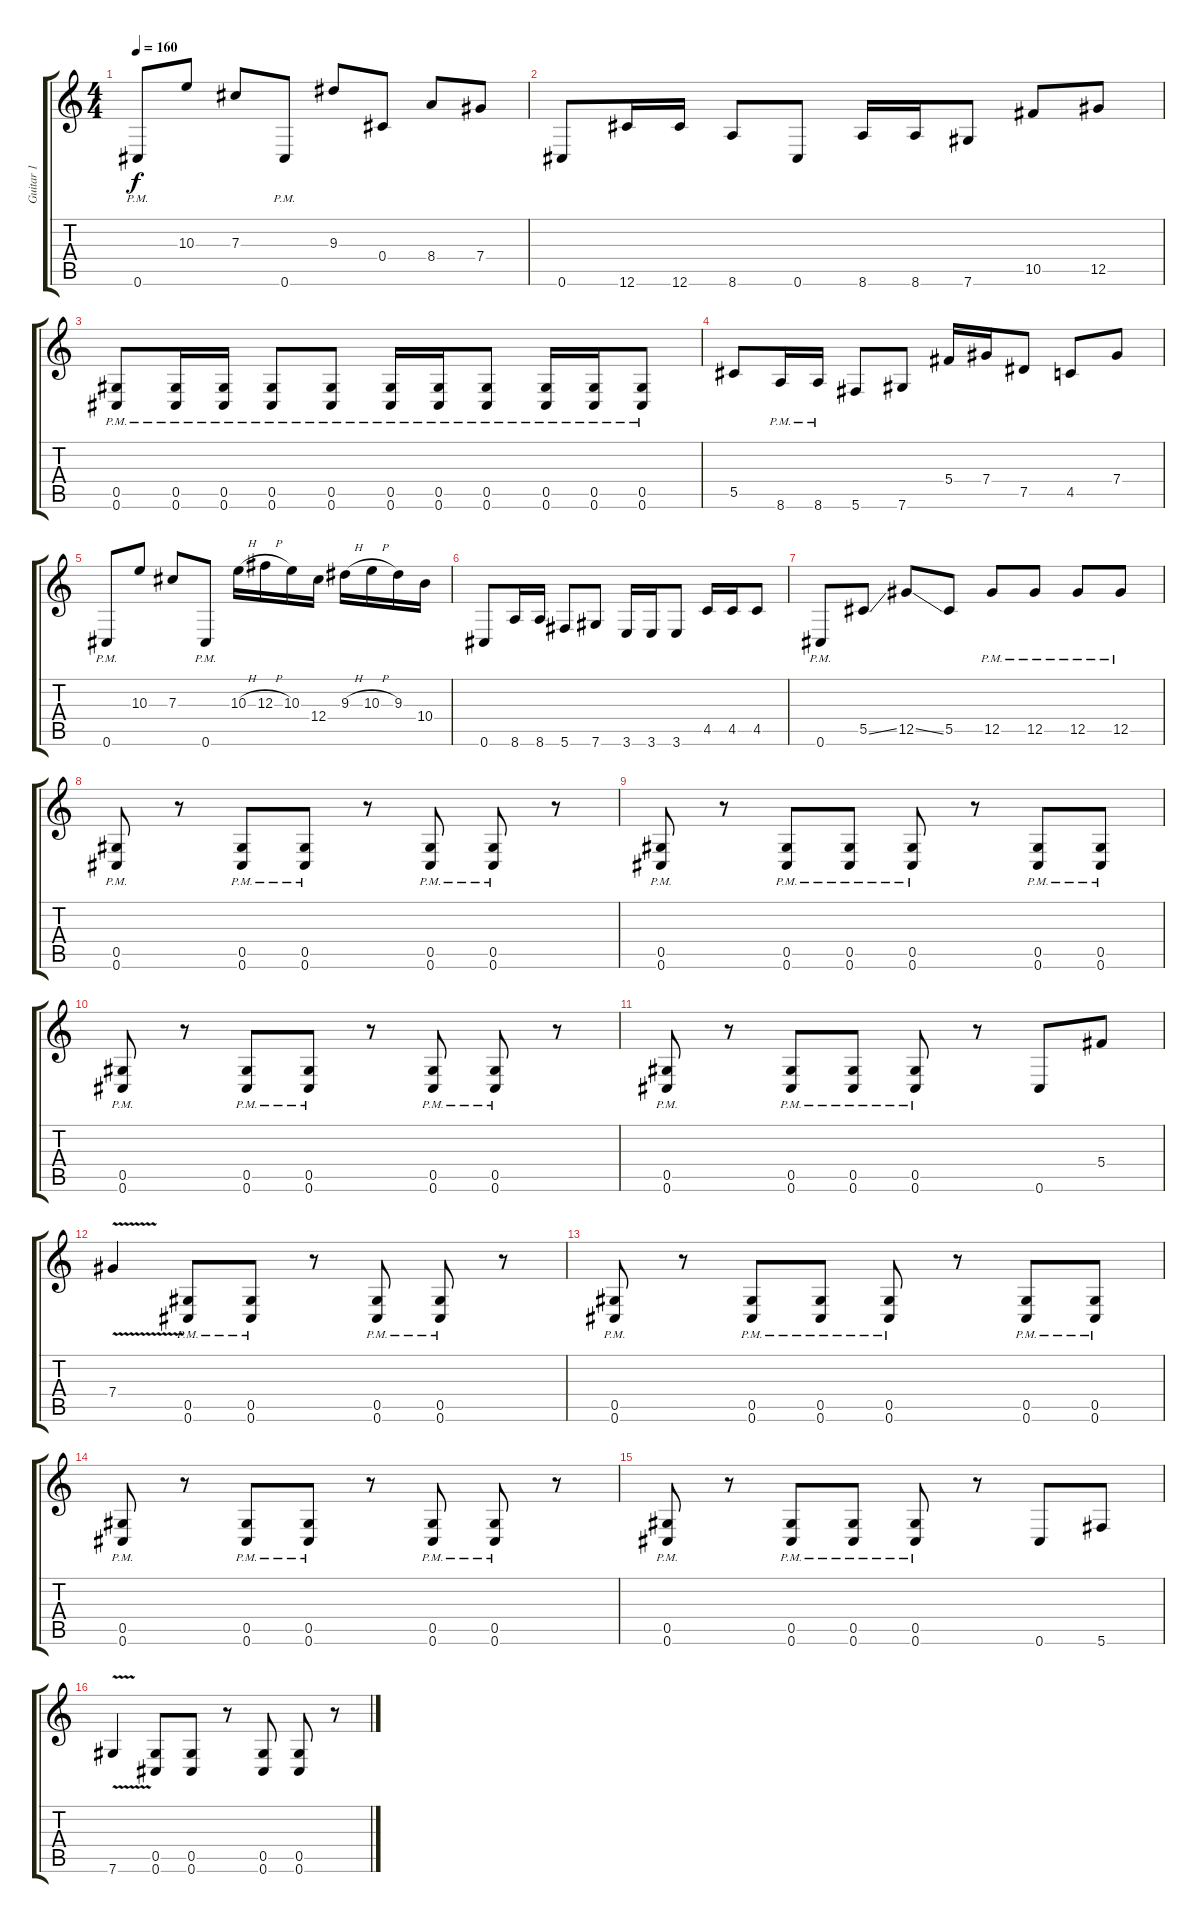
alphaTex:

\track ("Guitar 1" "Guitar 1") {instrument distortionguitar}
\staff {score tabs}
\tuning (Eb4 Bb3 Gb3 Db3 Ab2 Db2) {hide}
\ts (4 4)
\tempo 160
\clef g2
\ks c
0.6{pm}.8{dy f} 10.3.8 7.3.8 0.6{pm}.8 9.3.8 0.4.8 8.4.8 7.4.8 |
0.6.8 12.6.16 12.6.16 8.6.8 0.6.8 8.6.16 8.6.16 7.6.8 10.5.8 12.5.8 |
(0.5{pm} 0.6{pm}).8 (0.5{pm} 0.6{pm}).16 (0.5{pm} 0.6{pm}).16 (0.5{pm} 0.6{pm}).8 (0.5{pm} 0.6{pm}).8 (0.5{pm} 0.6{pm}).16 (0.5{pm} 0.6{pm}).16 (0.5{pm} 0.6{pm}).8 (0.5{pm} 0.6{pm}).16 (0.5{pm} 0.6{pm}).16 (0.5{pm} 0.6{pm}).8 |
5.5.8 8.6{pm}.16 8.6{pm}.16 5.6.8 7.6.8 5.4.16 7.4.16 7.5.8 4.5.8 7.4.8 |
0.6{pm}.8 10.3.8 7.3.8 0.6{pm}.8 10.3{h}.16 12.3{h}.16 10.3.16 12.4.16 9.3{h}.16 10.3{h}.16 9.3.16 10.4.16 |
0.6.8 8.6.16 8.6.16 5.6.8 7.6.8 3.6.16 3.6.16 3.6.8 4.5.16 4.5.16 4.5.8 |
0.6{pm}.8 5.5{ss}.8 12.5{ss}.8 5.5.8 12.5{pm}.8 12.5{pm}.8 12.5{pm}.8 12.5{pm}.8 |
(0.5{pm} 0.6{pm}).8 r.8 (0.5{pm} 0.6{pm}).8 (0.5{pm} 0.6{pm}).8 r.8 (0.5{pm} 0.6{pm}).8 (0.5{pm} 0.6{pm}).8 r.8 |
(0.5{pm} 0.6{pm}).8 r.8 (0.5{pm} 0.6{pm}).8 (0.5{pm} 0.6{pm}).8 (0.5{pm} 0.6{pm}).8 r.8 (0.5{pm} 0.6{pm}).8 (0.5{pm} 0.6{pm}).8 |
(0.5{pm} 0.6{pm}).8 r.8 (0.5{pm} 0.6{pm}).8 (0.5{pm} 0.6{pm}).8 r.8 (0.5{pm} 0.6{pm}).8 (0.5{pm} 0.6{pm}).8 r.8 |
(0.5{pm} 0.6{pm}).8 r.8 (0.5{pm} 0.6{pm}).8 (0.5{pm} 0.6{pm}).8 (0.5{pm} 0.6{pm}).8 r.8 0.6.8 5.4.8 |
7.4{v}.4 (0.5{pm} 0.6{pm}).8 (0.5{pm} 0.6{pm}).8 r.8 (0.5{pm} 0.6{pm}).8 (0.5{pm} 0.6{pm}).8 r.8 |
(0.5{pm} 0.6{pm}).8 r.8 (0.5{pm} 0.6{pm}).8 (0.5{pm} 0.6{pm}).8 (0.5{pm} 0.6{pm}).8 r.8 (0.5{pm} 0.6{pm}).8 (0.5{pm} 0.6{pm}).8 |
(0.5{pm} 0.6{pm}).8 r.8 (0.5{pm} 0.6{pm}).8 (0.5{pm} 0.6{pm}).8 r.8 (0.5{pm} 0.6{pm}).8 (0.5{pm} 0.6{pm}).8 r.8 |
(0.5{pm} 0.6{pm}).8 r.8 (0.5{pm} 0.6{pm}).8 (0.5{pm} 0.6{pm}).8 (0.5{pm} 0.6{pm}).8 r.8 0.6.8 5.6.8 |
7.6{v}.4 (0.5 0.6).8 (0.5 0.6).8 r.8 (0.5 0.6).8 (0.5 0.6).8 r.8
